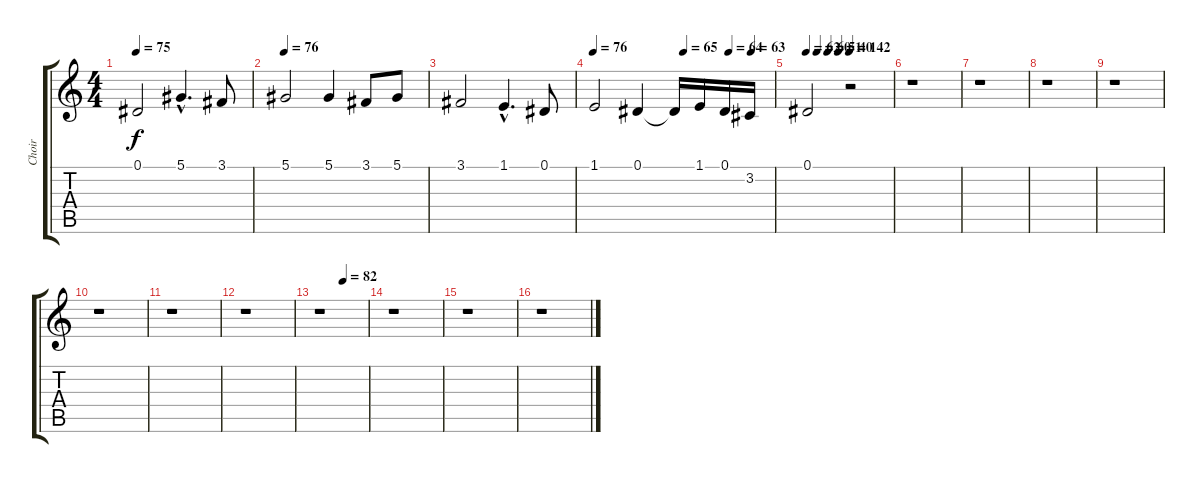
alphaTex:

\track ("Choir" "Choir") {instrument choiraahs}
\staff {score tabs}
\tuning (Eb4 Bb3 Gb3 Db3 Ab2 Eb2) {hide}
\ts (4 4)
\tempo 75
\clef g2
\ks c
0.1.2{dy f} 5.1{hac}.4{d} 3.1.8 |
\tempo 76
5.1.2 5.1.4 3.1.8 5.1.8 |
3.1.2 1.1{hac}.4{d} 0.1.8 |
\tempo 76
\tempo (65 0.5)
\tempo (64 0.75)
\tempo (63 0.875)
1.1.2 0.1.4 0.1{t}.16 1.1.16 0.1.16 3.2.16 |
\tempo 62
\tempo (60 0.125)
\tempo (51 0.25)
\tempo (40 0.375)
\tempo (142 0.5)
0.1.2 r.2 |
r.1 |
r.1 |
r.1 |
r.1 |
r.1 |
r.1 |
r.1 |
\tempo (82 0.5)
r.1 |
r.1 |
r.1 |
r.1
